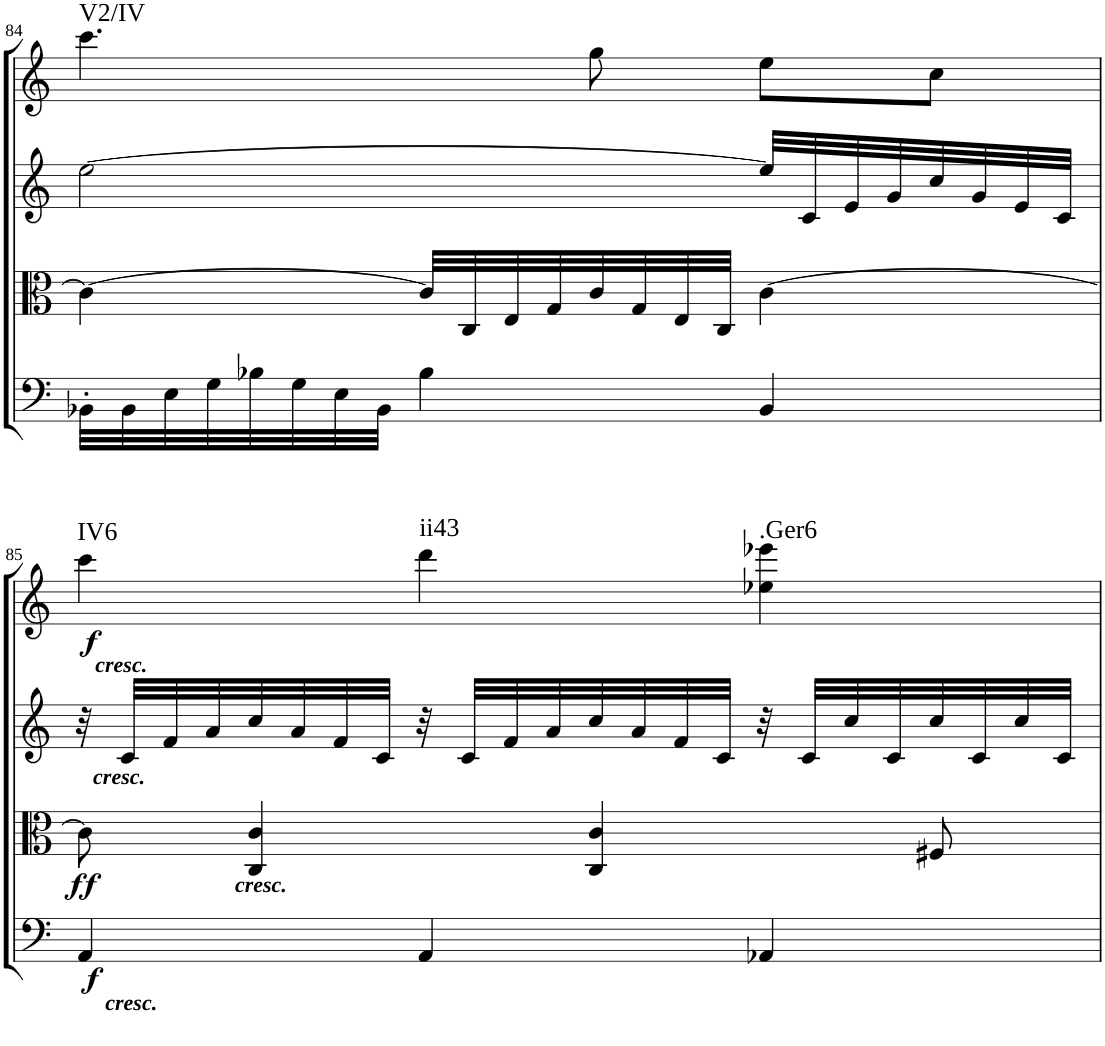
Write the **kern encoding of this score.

**kern	**dynam	**kern	**dynam	**kern	**kern	**dynam	**harte
*part4	*part4	*part3	*part3	*part2	*part1	*part1	*part1
*staff4	*staff4	*staff3	*staff3	*staff2	*staff1	*staff1	*
*I"Cello	*	*I"Viola	*	*I"2nd Violin	*I"1st Violin	*	*
*	*	*I'Vla	*	*I'Vln	*I'Vln	*	*
!!LO:PB:g=z
*clefF4	*	*clefC3	*	*clefG2	*clefG2	*	*
*k[]	*	*k[]	*	*k[]	*k[]	*	*
*C:	*	*C:	*	*C:	*C:	*	*
*M3/4	*	*M3/4	*	*M3/4	*M3/4	*	*
=84	=84	=84	=84	=84	=84	=84	=84
!	!	!	!	!	!	!	!LO:H:kt=V2/IV
32BB-X'\LLL	.	4c\_	.	[2ee\	4.ccc\	.	N
32BB-\	.	.	.	.	.	.	.
32E\	.	.	.	.	.	.	.
32G\	.	.	.	.	.	.	.
32B-X\	.	.	.	.	.	.	.
32G\	.	.	.	.	.	.	.
32E\	.	.	.	.	.	.	.
32BB-\JJJ	.	.	.	.	.	.	.
4B-\	.	32c/LLL]	.	.	.	.	.
.	.	32C/	.	.	.	.	.
.	.	32E/	.	.	.	.	.
.	.	32G/	.	.	.	.	.
.	.	32c/	.	.	8gg\	.	.
.	.	32G/	.	.	.	.	.
.	.	32E/	.	.	.	.	.
.	.	32C/JJJ	.	.	.	.	.
4BB-/	.	[4c\	.	32ee/LLL]	8ee\L	.	.
.	.	.	.	32c/	.	.	.
.	.	.	.	32e/	.	.	.
.	.	.	.	32g/	.	.	.
.	.	.	.	32cc/	8cc\J	.	.
.	.	.	.	32g/	.	.	.
.	.	.	.	32e/	.	.	.
.	.	.	.	32c/JJJ	.	.	.
!!LO:LB:g=z
=85	=85	=85	=85	=85	=85	=85	=85
!	!	!	!	!	!LO:TX:b:Bi:t=cresc.	!	!
!	!	!LO:TX:a:Bi:t=cresc.	!	!	!	!	!
!LO:TX:b:Bi:t=cresc.	!	!	!	!	!	!	!
!	!LO:DY:b	!	!LO:DY:b	!	!	!	!
!	!	!	!LO:DY:n=1:b	!	!	!LO:DY:b	!LO:H:kt=IV6
4AA/	f	8c\]	f f	32r	4ccc\	f	N
.	.	.	.	32c/LLL	.	.	.
.	.	.	.	32f/	.	.	.
.	.	.	.	32a/	.	.	.
!	!	!LO:TX:b:Bi:t=cresc.	!	!	!	!	!
.	.	4C/ 4c/	.	32cc/	.	.	.
.	.	.	.	32a/	.	.	.
.	.	.	.	32f/	.	.	.
.	.	.	.	32c/JJJ	.	.	.
!	!	!	!	!	!	!	!LO:H:kt=ii43
4AA/	.	.	.	32r	4ddd\	.	N
.	.	.	.	32c/LLL	.	.	.
.	.	.	.	32f/	.	.	.
.	.	.	.	32a/	.	.	.
.	.	4C/ 4c/	.	32cc/	.	.	.
.	.	.	.	32a/	.	.	.
.	.	.	.	32f/	.	.	.
.	.	.	.	32c/JJJ	.	.	.
!	!	!	!	!	!	!	!LO:H:kt=.Ger6
4AA-X/	.	.	.	32r	4ee-X\ 4eee-X\	.	N
.	.	.	.	32c/LLL	.	.	.
.	.	.	.	32cc/	.	.	.
.	.	.	.	32c/	.	.	.
.	.	8F#X/	.	32cc/	.	.	.
.	.	.	.	32c/	.	.	.
.	.	.	.	32cc/	.	.	.
.	.	.	.	32c/JJJ	.	.	.
=	=	=	=	=	=	=	=
*-	*-	*-	*-	*-	*-	*-	*-
